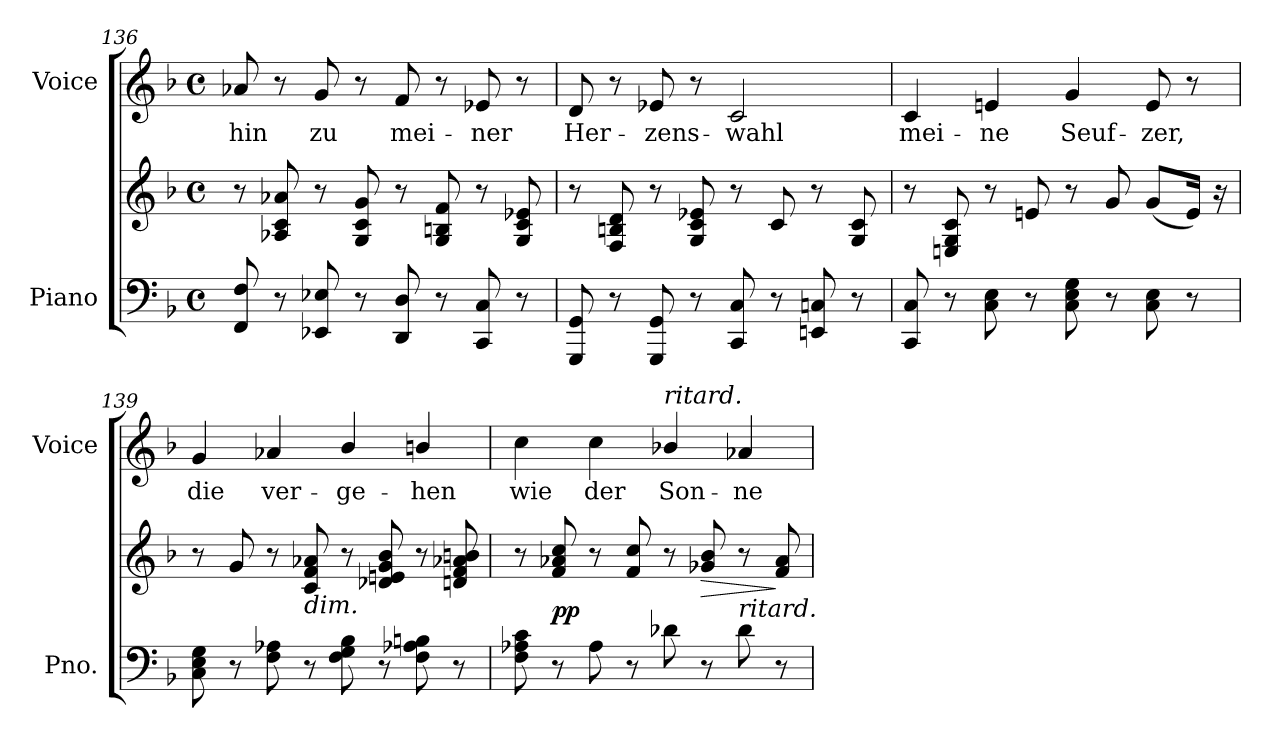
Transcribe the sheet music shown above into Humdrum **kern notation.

**kern	**kern	**dynam	**kern	**text
*part2	*part2	*part2	*part1	*part1
*staff3	*staff2	*staff2/3	*staff1	*staff1
*I"Piano	*	*	*I"Voice	*
*I'Pno.	*	*	*I'Voice	*
*clefF4	*clefG2	*	*clefG2	*
*k[b-]	*k[b-]	*	*k[b-]	*
*F:	*F:	*	*F:	*
*M4/4	*M4/4	*	*M4/4	*
*met(c)	*met(c)	*	*met(c)	*
=136	=136	=136	=136	=136
!	!	!	!	!LO:LY:b:color=#000000
8FFi/ 8Fi	8r	.	8a-Xi/	hin
8r	8A-Xi/ 8ci 8a-Xi	.	8r	.
!	!	!	!	!LO:LY:b:color=#000000
8EE-Xi/ 8E-Xi	8r	.	8gi/	zu
8r	8Gi/ 8ci 8gi	.	8r	.
!	!	!	!	!LO:LY:b:color=#000000
8DDi/ 8Di	8r	.	8fi/	mei-
8r	8Gi/ 8Bni 8fi	.	8r	.
!	!	!	!	!LO:LY:b:color=#000000
8CCi/ 8Ci	8r	.	8e-Xi/	-ner
8r	8Gi/ 8ci 8e-Xi	.	8r	.
!!LO:LB:g=z
=137	=137	=137	=137	=137
!	!	!	!	!LO:LY:b:color=#000000
8GGGi/ 8GGi	8r	.	8di/	Her-
8r	8Fi/ 8Bni 8di	.	8r	.
!	!	!	!	!LO:LY:b:color=#000000
8GGGi/ 8GGi	8r	.	8e-Xi/	-zens-
8r	8Gi/ 8ci 8e-Xi	.	8r	.
!	!	!	!	!LO:LY:b:color=#000000
8CCi/ 8Ci	8r	.	2ci/	-wahl
8r	8ci/	.	.	.
8EEni/ 8Cni	8r	.	.	.
8r	8Gi/ 8ci	.	.	.
=138	=138	=138	=138	=138
!	!	!	!	!LO:LY:b:color=#000000
8CCi/ 8Ci	8r	.	4ci/	mei-
8r	8Eni/ 8Gi 8ci	.	.	.
!	!	!	!	!LO:LY:b:color=#000000
8Ci\ 8Ei	8r	.	4eni/	-ne
8r	8eni/	.	.	.
!	!	!	!	!LO:LY:b:color=#000000
8Ci\ 8Ei 8Gi	8r	.	4gi/	Seuf-
8r	8gi/	.	.	.
!	!	!	!	!LO:LY:b:color=#000000
8Ci\ 8Ei	(8gi/L	.	8ei/	-zer,
8r	16ei/Jk)	.	8r	.
.	16r	.	.	.
=139	=139	=139	=139	=139
!	!	!	!	!LO:LY:b:color=#000000
8Ci\ 8Ei 8Gi	8r	.	4gi/	die
8r	8gi/	.	.	.
!	!	!	!	!LO:LY:b:color=#000000
8Fi\ 8A-Xi	8r	.	4a-Xi/	ver-
!	!LO:TX:b:i:t=dim.	!	!	!
8r	8ci/ 8fi 8a-Xi	.	.	.
!	!	!	!	!LO:LY:b:color=#000000
8Fi\ 8Gi 8B-i	8r	.	4b-i/	-ge-
8r	8d-Xi/ 8eni 8gi 8b-i	.	.	.
!	!	!	!	!LO:LY:b:color=#000000
8Fi\ 8A-Xi 8Bni	8r	.	4bni/	-hen
8r	8dni/ 8fi 8a-Xi 8bni	.	.	.
=140	=140	=140	=140	=140
!	!	!	!	!LO:LY:b:color=#000000
8Fi\ 8A-Xi 8ci	8r	.	4cci\	wie
8r	8fi/ 8a-Xi 8cci	pp	.	.
!	!	!	!	!LO:LY:b:color=#000000
8A-i\	8r	.	4cci\	der
8r	8fi/ 8cci	.	.	.
!	!	!	!LO:TX:a:i:t=ritard.	!
!	!	!	!	!LO:LY:b:color=#000000
8d-Xi\	8r	.	4b-Xi/	Son-
!	!	!LO:HP:b	!	!
8r	8g-Xi/ 8b-i	>	.	.
!LO:TX:a:i:t=ritard.	!	!	!	!
!	!	!	!	!LO:LY:b:color=#000000
8d-i\	8r	.	4a-Xi/	-ne
8r	8fi/ 8a-i	]	.	.
=	=	=	=	=
*-	*-	*-	*-	*-
